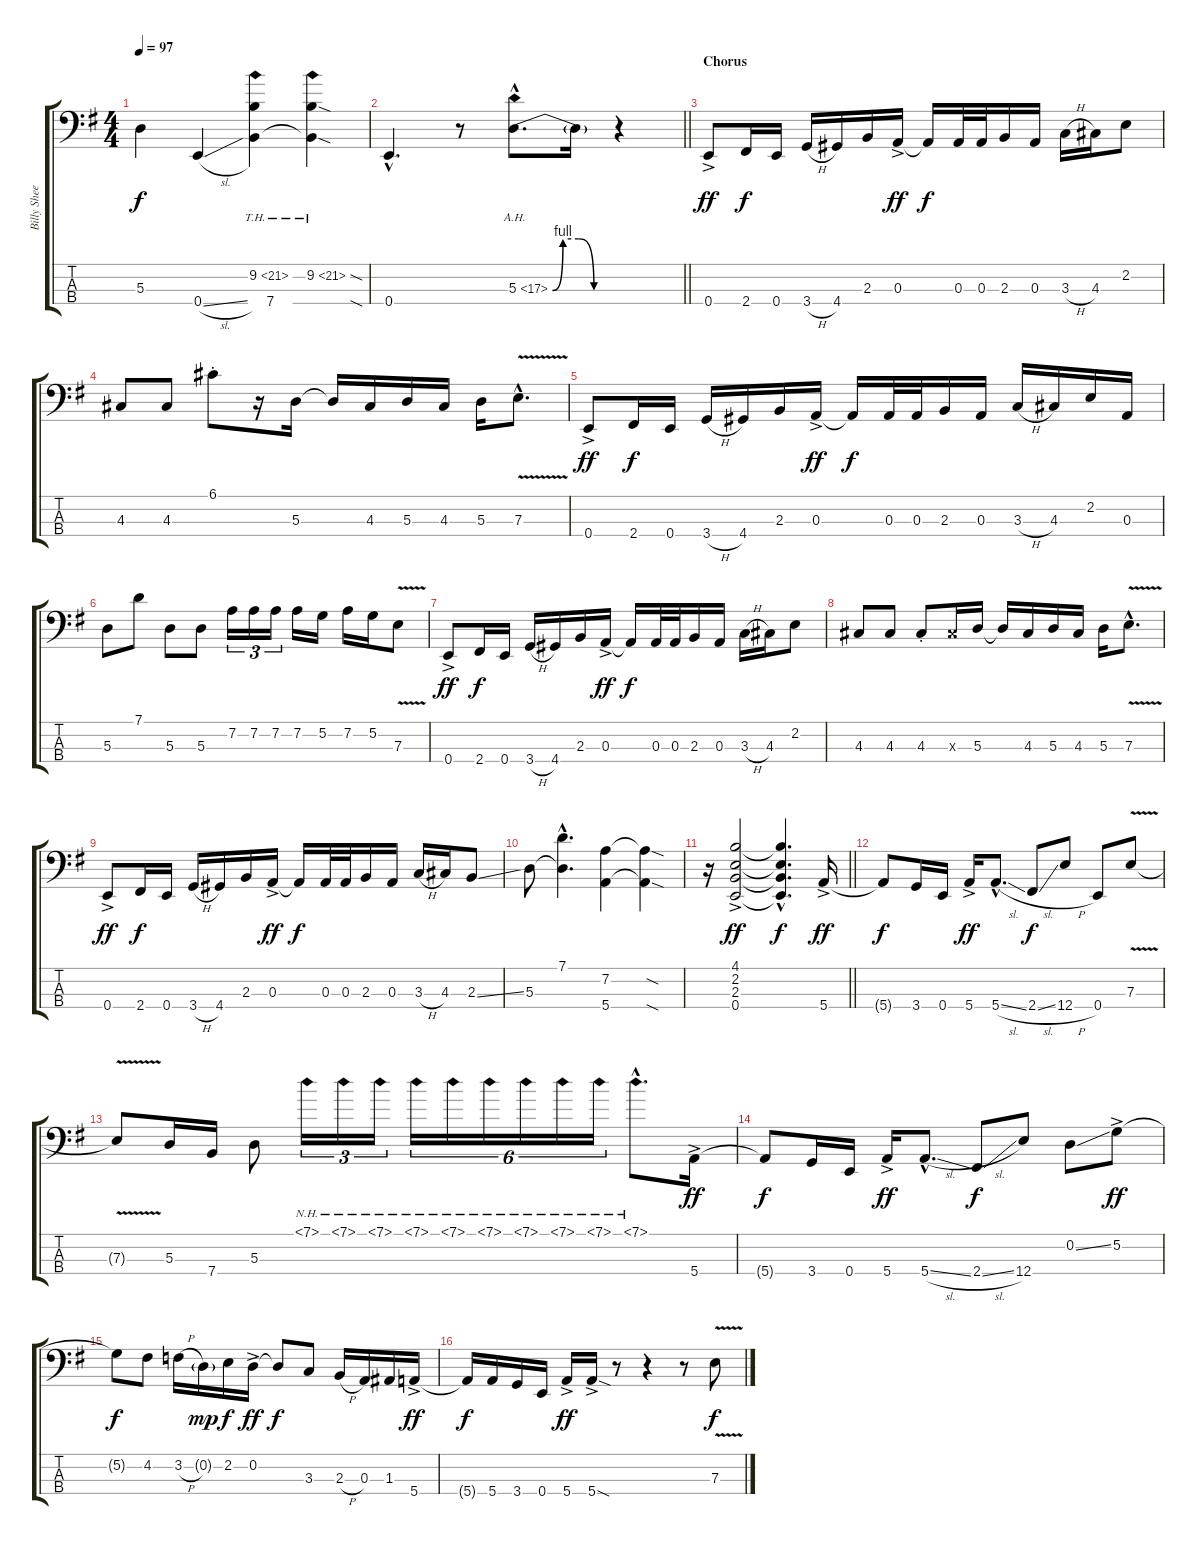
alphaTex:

\track ("Billy Sheehan" "Billy Shee") {instrument electricbassfinger}
\staff {score tabs}
\tuning (G2 D2 A1 E1) {hide}
\ts (4 4)
\tempo 97
\clef f4
\ks g
5.3.4{dy f} 0.4{sl}.4 (9.2{th 12} 7.4).4 (9.2{th 12 sod} 7.4{sod t}).4 |
\barLineRight lightlight
0.4{hac}.4{d} r.8 5.3{be (custom 0 0 10 4 25 4 40 0 60 0) ah 12 hac}.8{d} 5.3{t}.16 r.4 |
\section ("" "Chorus")
0.4{ac}.8{dy ff} 2.4.16{dy f} 0.4.16 3.4{h}.16 4.4.16 2.3.16 0.3{ac}.16{dy ff} 0.3{t}.16{dy f} 0.3.32 0.3.32 2.3.16 0.3.16 3.3{h}.16 4.3.16 2.2.8 |
4.3.8 4.3.8 6.1{st}.8 r.16 5.3.16 5.3{t}.16 4.3.16 5.3.16 4.3.16 5.3.16 7.3{v hac}.8{d} |
0.4{ac}.8{dy ff} 2.4.16{dy f} 0.4.16 3.4{h}.16 4.4.16 2.3.16 0.3{ac}.16{dy ff} 0.3{t}.16{dy f} 0.3.32 0.3.32 2.3.16 0.3.16 3.3{h}.16 4.3.16 2.2.16 0.3.16 |
5.3.8 7.1.8 5.3.8 5.3.8 7.2.16{tu (3 2)} 7.2.16{tu (3 2)} 7.2.16{tu (3 2)} 7.2.16 5.2.16 7.2.16 5.2.16 7.3{v}.8 |
0.4{ac}.8{dy ff} 2.4.16{dy f} 0.4.16 3.4{h}.16 4.4.16 2.3.16 0.3{ac}.16{dy ff} 0.3{t}.16{dy f} 0.3.32 0.3.32 2.3.16 0.3.16 3.3{h}.16 4.3.16 2.2.8 |
4.3.8 4.3.8 4.3{st}.8 4.3{x}.16 5.3.16 5.3{t}.16 4.3.16 5.3.16 4.3.16 5.3.16 7.3{v hac}.8{d} |
0.4{ac}.8{dy ff} 2.4.16{dy f} 0.4.16 3.4{h}.16 4.4.16 2.3.16 0.3{ac}.16{dy ff} 0.3{t}.16{dy f} 0.3.32 0.3.32 2.3.16 0.3.16 3.3{h}.16 4.3.16 2.3{ss}.8 |
5.3.8 (7.1{hac} 5.3{hac t}).4{d} (7.2 5.4).4 (7.2{sod t} 5.4{sod t}).4 |
\barLineRight lightlight
r.16 (4.1{ac} 2.2{ac} 2.3{ac} 0.4{ac}).2{dy ff} (4.1{hac t} 2.2{hac t} 2.3{hac t} 0.4{hac t}).4{d dy f} 5.4{ac}.16{dy ff} |
5.4{t}.8{dy f} 3.4.16 0.4.16 5.4{ac}.16{dy ff} 5.4{sl hac}.8{d} 2.4{sl}.8{dy f} 12.4{h}.8 0.4.8 7.3{v}.8 |
7.3{v t}.8 5.3.16 7.4.16 5.3.8 7.1{nh}.16{tu (3 2)} 7.1{nh}.16{tu (3 2)} 7.1{nh}.16{tu (3 2)} 7.1{nh}.16{tu (6 4)} 7.1{nh}.16{tu (6 4)} 7.1{nh}.16{tu (6 4)} 7.1{nh}.16{tu (6 4)} 7.1{nh}.16{tu (6 4)} 7.1{nh}.16{tu (6 4)} 7.1{nh hac}.8{d} 5.4{ac}.16{dy ff} |
5.4{t}.8{dy f} 3.4.16 0.4.16 5.4{ac}.16{dy ff} 5.4{sl hac}.8{d} 2.4{sl}.8{dy f} 12.4.8 0.2{ss}.8 5.2{ac}.8{dy ff} |
5.2{t}.8{dy f} 4.2.8 3.2{h}.16 0.2{g}.16{dy mp} 2.2.16{dy f} 0.2{ac}.16{dy ff} 0.2{t}.8{dy f} 3.3.8 2.3{h}.16 0.3.16 1.3.16 5.4{ac}.16{dy ff} |
5.4{t}.16{dy f} 5.4.16 3.4.16 0.4.16 5.4{ac}.16{dy ff} 5.4{sod ac}.16 r.8 r.4 r.8 7.3{v}.8{dy f}
